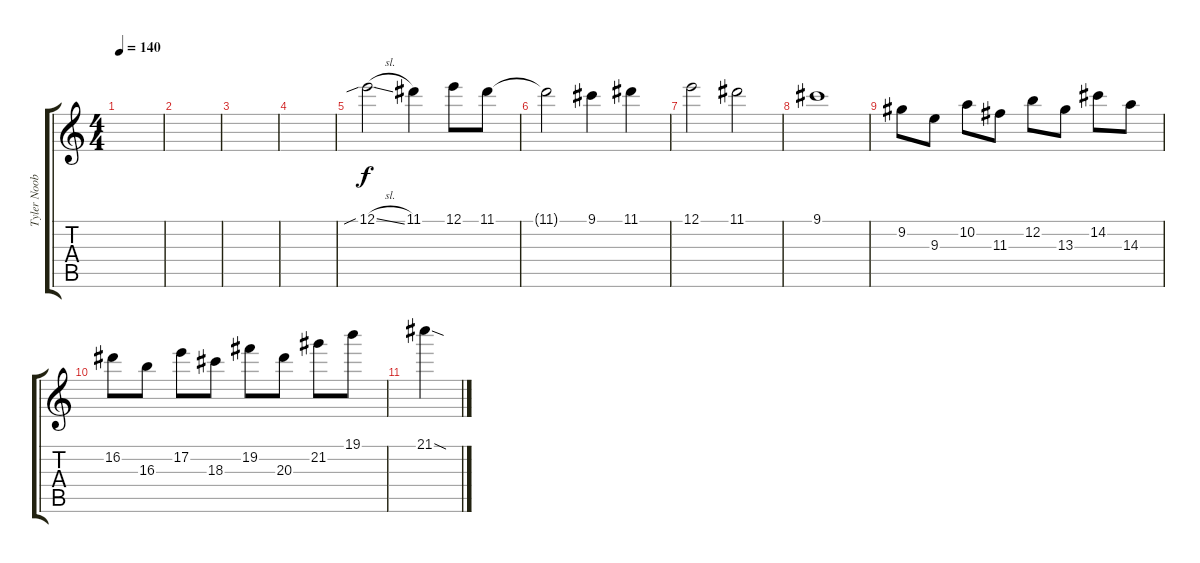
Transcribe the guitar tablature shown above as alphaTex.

\track ("Tyler Nooben" "Tyler Noob") {instrument distortionguitar}
\staff {score tabs}
\tuning (E4 B3 G3 D3 A2 E2) {hide}
\ts (4 4)
\tempo 140
\clef g2
\ks c
|
|
|
|
12.1{sib sl}.2{instrument distortionguitar} 11.1.4 12.1.8 11.1.8 |
11.1{t}.2 9.1.4 11.1.4 |
12.1.2 11.1.2 |
9.1.1 |
9.2.8 9.3.8 10.2.8 11.3.8 12.2.8 13.3.8 14.2.8 14.3.8 |
16.2.8 16.3.8 17.2.8 18.3.8 19.2.8 20.3.8 21.2.8 19.1.8 |
21.1{sod}.4
